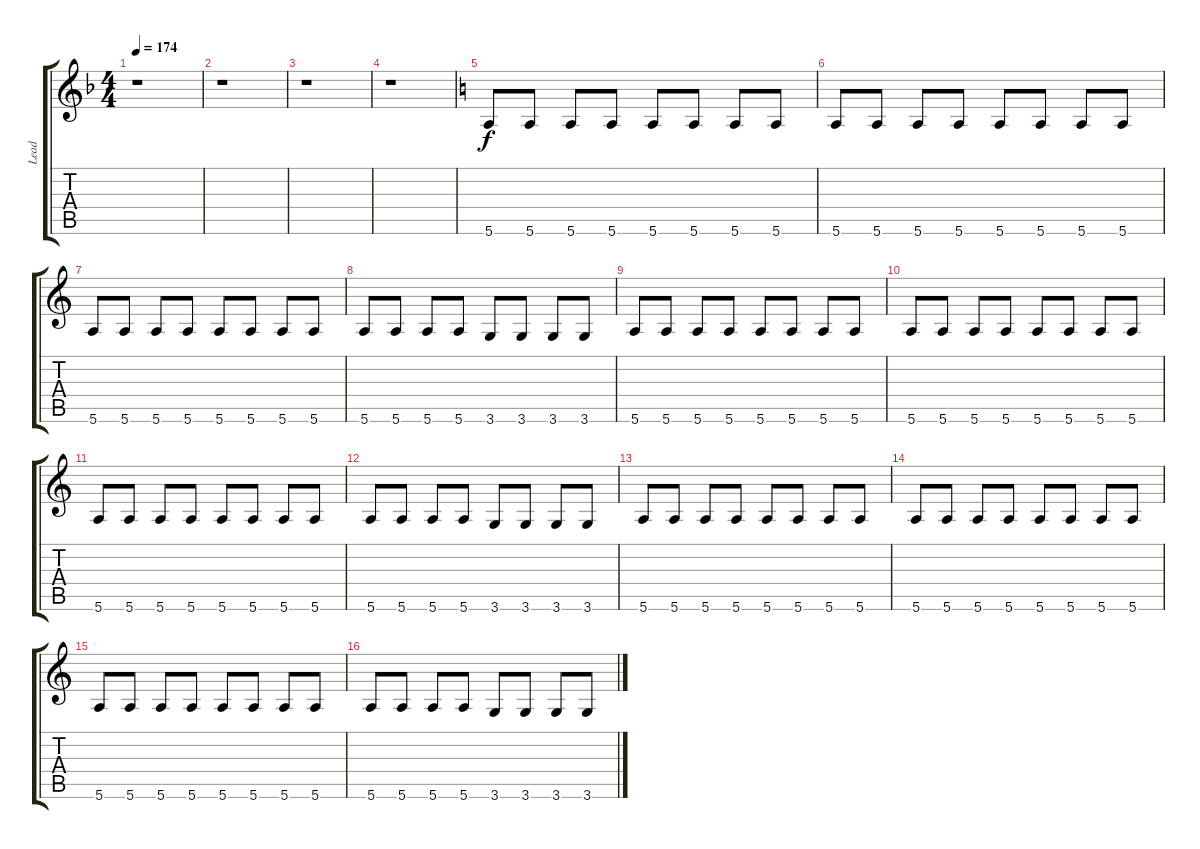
\track ("Lead" "Lead") {instrument overdrivenguitar}
\staff {score tabs}
\tuning (E4 B3 G3 D3 A2 E2) {hide}
\ts (4 4)
\tempo 174
\clef g2
\ks dminor
r.1{dy f} |
r.1 |
r.1 |
r.1 |
\ks aminor
5.6.8{volume 12} 5.6.8 5.6.8 5.6.8 5.6.8 5.6.8 5.6.8 5.6.8 |
5.6.8 5.6.8 5.6.8 5.6.8 5.6.8 5.6.8 5.6.8 5.6.8 |
5.6.8 5.6.8 5.6.8 5.6.8 5.6.8 5.6.8 5.6.8 5.6.8 |
5.6.8 5.6.8 5.6.8 5.6.8 3.6.8 3.6.8 3.6.8 3.6.8 |
5.6.8 5.6.8 5.6.8 5.6.8 5.6.8 5.6.8 5.6.8 5.6.8 |
5.6.8 5.6.8 5.6.8 5.6.8 5.6.8 5.6.8 5.6.8 5.6.8 |
5.6.8 5.6.8 5.6.8 5.6.8 5.6.8 5.6.8 5.6.8 5.6.8 |
5.6.8 5.6.8 5.6.8 5.6.8 3.6.8 3.6.8 3.6.8 3.6.8 |
5.6.8 5.6.8 5.6.8 5.6.8 5.6.8 5.6.8 5.6.8 5.6.8 |
5.6.8 5.6.8 5.6.8 5.6.8 5.6.8 5.6.8 5.6.8 5.6.8 |
5.6.8 5.6.8 5.6.8 5.6.8 5.6.8 5.6.8 5.6.8 5.6.8 |
5.6.8 5.6.8 5.6.8 5.6.8 3.6.8 3.6.8 3.6.8 3.6.8
